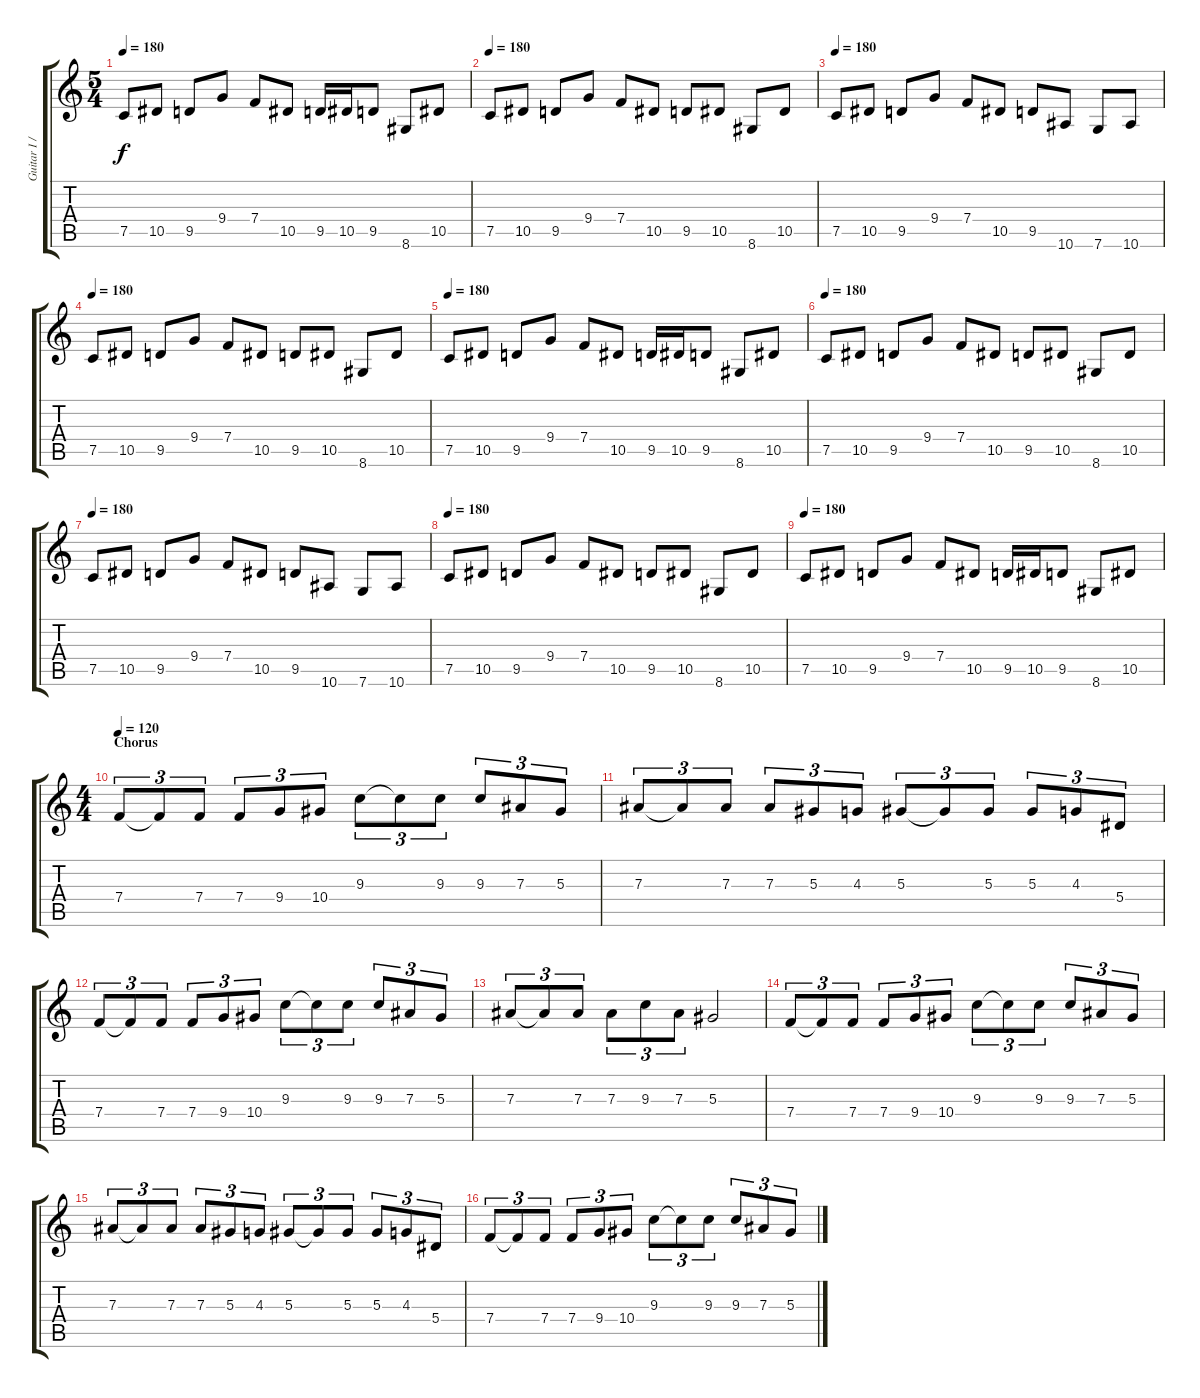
\track ("Guitar I / Rob" "Guitar I /") {instrument distortionguitar}
\staff {score tabs}
\tuning (C4 G3 Eb3 Bb2 F2 C2) {hide}
\ts (5 4)
\tempo 180
\clef g2
\ks c
7.5.8{dy f} 10.5.8 9.5.8 9.4.8 7.4.8 10.5.8 9.5.16 10.5.16 9.5.8 8.6.8 10.5.8 |
\tempo 180
7.5.8 10.5.8 9.5.8 9.4.8 7.4.8 10.5.8 9.5.8 10.5.8 8.6.8 10.5.8 |
\tempo 180
7.5.8 10.5.8 9.5.8 9.4.8 7.4.8 10.5.8 9.5.8 10.6.8 7.6.8 10.6.8 |
\tempo 180
7.5.8 10.5.8 9.5.8 9.4.8 7.4.8 10.5.8 9.5.8 10.5.8 8.6.8 10.5.8 |
\tempo 180
7.5.8 10.5.8 9.5.8 9.4.8 7.4.8 10.5.8 9.5.16 10.5.16 9.5.8 8.6.8 10.5.8 |
\tempo 180
7.5.8 10.5.8 9.5.8 9.4.8 7.4.8 10.5.8 9.5.8 10.5.8 8.6.8 10.5.8 |
\tempo 180
7.5.8 10.5.8 9.5.8 9.4.8 7.4.8 10.5.8 9.5.8 10.6.8 7.6.8 10.6.8 |
\tempo 180
7.5.8 10.5.8 9.5.8 9.4.8 7.4.8 10.5.8 9.5.8 10.5.8 8.6.8 10.5.8 |
\tempo 180
7.5.8 10.5.8 9.5.8 9.4.8 7.4.8 10.5.8 9.5.16 10.5.16 9.5.8 8.6.8 10.5.8 |
\ts (4 4)
\section ("" "Chorus")
\tempo 120
7.4.8{tu (3 2)} 7.4{t}.8{tu (3 2)} 7.4.8{tu (3 2)} 7.4.8{tu (3 2)} 9.4.8{tu (3 2)} 10.4.8{tu (3 2)} 9.3.8{tu (3 2)} 9.3{t}.8{tu (3 2)} 9.3.8{tu (3 2)} 9.3.8{tu (3 2)} 7.3.8{tu (3 2)} 5.3.8{tu (3 2)} |
7.3.8{tu (3 2)} 7.3{t}.8{tu (3 2)} 7.3.8{tu (3 2)} 7.3.8{tu (3 2)} 5.3.8{tu (3 2)} 4.3.8{tu (3 2)} 5.3.8{tu (3 2)} 5.3{t}.8{tu (3 2)} 5.3.8{tu (3 2)} 5.3.8{tu (3 2)} 4.3.8{tu (3 2)} 5.4.8{tu (3 2)} |
7.4.8{tu (3 2)} 7.4{t}.8{tu (3 2)} 7.4.8{tu (3 2)} 7.4.8{tu (3 2)} 9.4.8{tu (3 2)} 10.4.8{tu (3 2)} 9.3.8{tu (3 2)} 9.3{t}.8{tu (3 2)} 9.3.8{tu (3 2)} 9.3.8{tu (3 2)} 7.3.8{tu (3 2)} 5.3.8{tu (3 2)} |
7.3.8{tu (3 2)} 7.3{t}.8{tu (3 2)} 7.3.8{tu (3 2)} 7.3.8{tu (3 2)} 9.3.8{tu (3 2)} 7.3.8{tu (3 2)} 5.3.2 |
7.4.8{tu (3 2)} 7.4{t}.8{tu (3 2)} 7.4.8{tu (3 2)} 7.4.8{tu (3 2)} 9.4.8{tu (3 2)} 10.4.8{tu (3 2)} 9.3.8{tu (3 2)} 9.3{t}.8{tu (3 2)} 9.3.8{tu (3 2)} 9.3.8{tu (3 2)} 7.3.8{tu (3 2)} 5.3.8{tu (3 2)} |
7.3.8{tu (3 2)} 7.3{t}.8{tu (3 2)} 7.3.8{tu (3 2)} 7.3.8{tu (3 2)} 5.3.8{tu (3 2)} 4.3.8{tu (3 2)} 5.3.8{tu (3 2)} 5.3{t}.8{tu (3 2)} 5.3.8{tu (3 2)} 5.3.8{tu (3 2)} 4.3.8{tu (3 2)} 5.4.8{tu (3 2)} |
7.4.8{tu (3 2)} 7.4{t}.8{tu (3 2)} 7.4.8{tu (3 2)} 7.4.8{tu (3 2)} 9.4.8{tu (3 2)} 10.4.8{tu (3 2)} 9.3.8{tu (3 2)} 9.3{t}.8{tu (3 2)} 9.3.8{tu (3 2)} 9.3.8{tu (3 2)} 7.3.8{tu (3 2)} 5.3.8{tu (3 2)}
